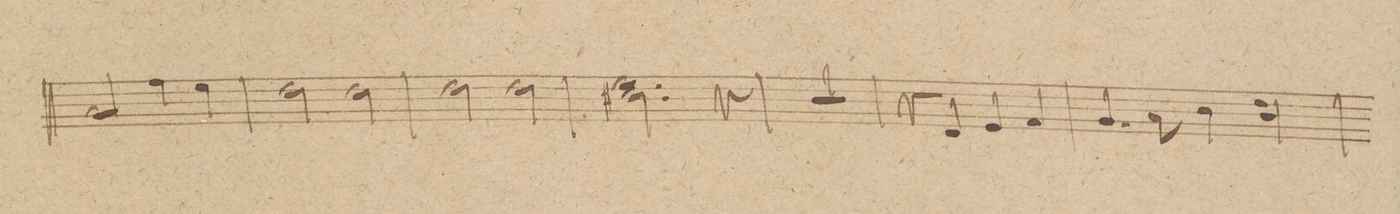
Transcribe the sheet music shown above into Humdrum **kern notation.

**kern	**dynam
*I"Alto Viola.	*
*clefC3	*
*k[f#c#g#]	*
*met(c|)	*
*M2/2	*
2B/	.
4g#\	.
4f#\	.
=280	=280
2e\	.
2e\	.
=281	=281
2e\	.
2e\	.
=282	=282
2.d#X\ 2.f#	.
4r	.
=283	=283
1r	.
=284	=284
4r	.
4E/	.
4F#/	.
4G#/	.
=285	=285
4.A/	.
8B\	.
4c#\	.
4c#\ 4e	.
=286	=286
*-	*-
